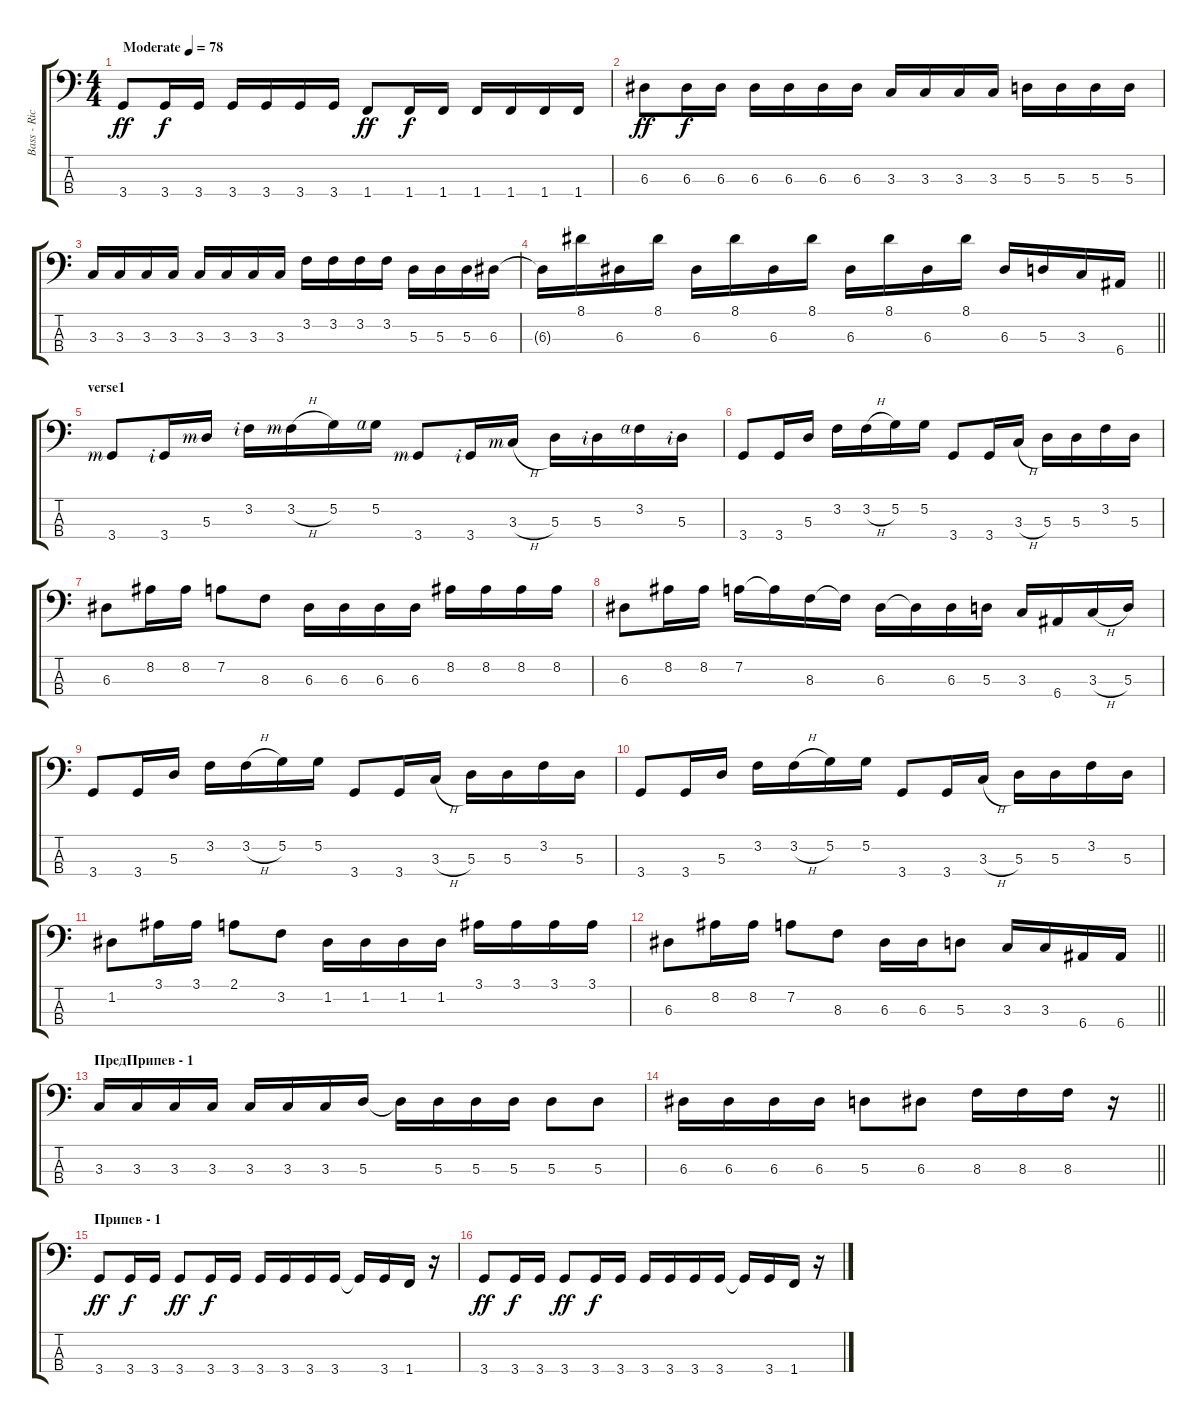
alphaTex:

\track ("Bass - Ricky Phillips" "Bass - Ric") {instrument electricbassfinger}
\staff {score tabs}
\tuning (G2 D2 A1 E1) {hide}
\ts (4 4)
\tempo (78 "Moderate")
\clef f4
\ks c
3.4.8{dy ff instrument electricbassfinger} 3.4.16{dy f} 3.4.16 3.4.16 3.4.16 3.4.16 3.4.16 1.4.8{dy ff} 1.4.16{dy f} 1.4.16 1.4.16 1.4.16 1.4.16 1.4.16 |
6.3.8{dy ff} 6.3.16{dy f} 6.3.16 6.3.16 6.3.16 6.3.16 6.3.16 3.3.16 3.3.16 3.3.16 3.3.16 5.3.16 5.3.16 5.3.16 5.3.16 |
3.3.16 3.3.16 3.3.16 3.3.16 3.3.16 3.3.16 3.3.16 3.3.16 3.2.16 3.2.16 3.2.16 3.2.16 5.3.16 5.3.16 5.3.16 6.3.16 |
\barLineRight lightlight
6.3{t}.16 8.1.16 6.3.16 8.1.16 6.3.16 8.1.16 6.3.16 8.1.16 6.3.16 8.1.16 6.3.16 8.1.16 6.3.16 5.3.16 3.3.16 6.4.16 |
\section ("" "verse1")
3.4{rf 3}.8 3.4{rf 2}.16 5.3{rf 3}.16 3.2{rf 2}.16 3.2{h rf 3}.16 5.2.16 5.2{rf 4}.16 3.4{rf 3}.8 3.4{rf 2}.16 3.3{h rf 3}.16 5.3.16 5.3{rf 2}.16 3.2{rf 4}.16 5.3{rf 2}.16 |
3.4.8 3.4.16 5.3.16 3.2.16 3.2{h}.16 5.2.16 5.2.16 3.4.8 3.4.16 3.3{h}.16 5.3.16 5.3.16 3.2.16 5.3.16 |
6.3.8 8.2.16 8.2.16 7.2.8 8.3.8 6.3.16 6.3.16 6.3.16 6.3.16 8.2.16 8.2.16 8.2.16 8.2.16 |
6.3.8 8.2.16 8.2.16 7.2.16 7.2{t}.16 8.3.16 8.3{t}.16 6.3.16 6.3{t}.16 6.3.16 5.3.16 3.3.16 6.4.16 3.3{h}.16 5.3.16 |
3.4.8 3.4.16 5.3.16 3.2.16 3.2{h}.16 5.2.16 5.2.16 3.4.8 3.4.16 3.3{h}.16 5.3.16 5.3.16 3.2.16 5.3.16 |
3.4.8 3.4.16 5.3.16 3.2.16 3.2{h}.16 5.2.16 5.2.16 3.4.8 3.4.16 3.3{h}.16 5.3.16 5.3.16 3.2.16 5.3.16 |
1.2.8 3.1.16 3.1.16 2.1.8 3.2.8 1.2.16 1.2.16 1.2.16 1.2.16 3.1.16 3.1.16 3.1.16 3.1.16 |
\barLineRight lightlight
6.3.8 8.2.16 8.2.16 7.2.8 8.3.8 6.3.16 6.3.16 5.3.8 3.3.16 3.3.16 6.4.16 6.4.16 |
\section ("" "ПредПрипев - 1")
3.3.16 3.3.16 3.3.16 3.3.16 3.3.16 3.3.16 3.3.16 5.3.16 5.3{t}.16 5.3.16 5.3.16 5.3.16 5.3.8 5.3.8 |
\barLineRight lightlight
6.3.16 6.3.16 6.3.16 6.3.16 5.3.8 6.3.8 8.3.16 8.3.16 8.3.16 r.16 |
\section ("" "Припев - 1")
3.4.8{dy ff} 3.4.16{dy f} 3.4.16 3.4.8{dy ff} 3.4.16{dy f} 3.4.16 3.4.16 3.4.16 3.4.16 3.4.16 3.4{t}.16 3.4.16 1.4.16 r.16 |
3.4.8{dy ff} 3.4.16{dy f} 3.4.16 3.4.8{dy ff} 3.4.16{dy f} 3.4.16 3.4.16 3.4.16 3.4.16 3.4.16 3.4{t}.16 3.4.16 1.4.16 r.16
